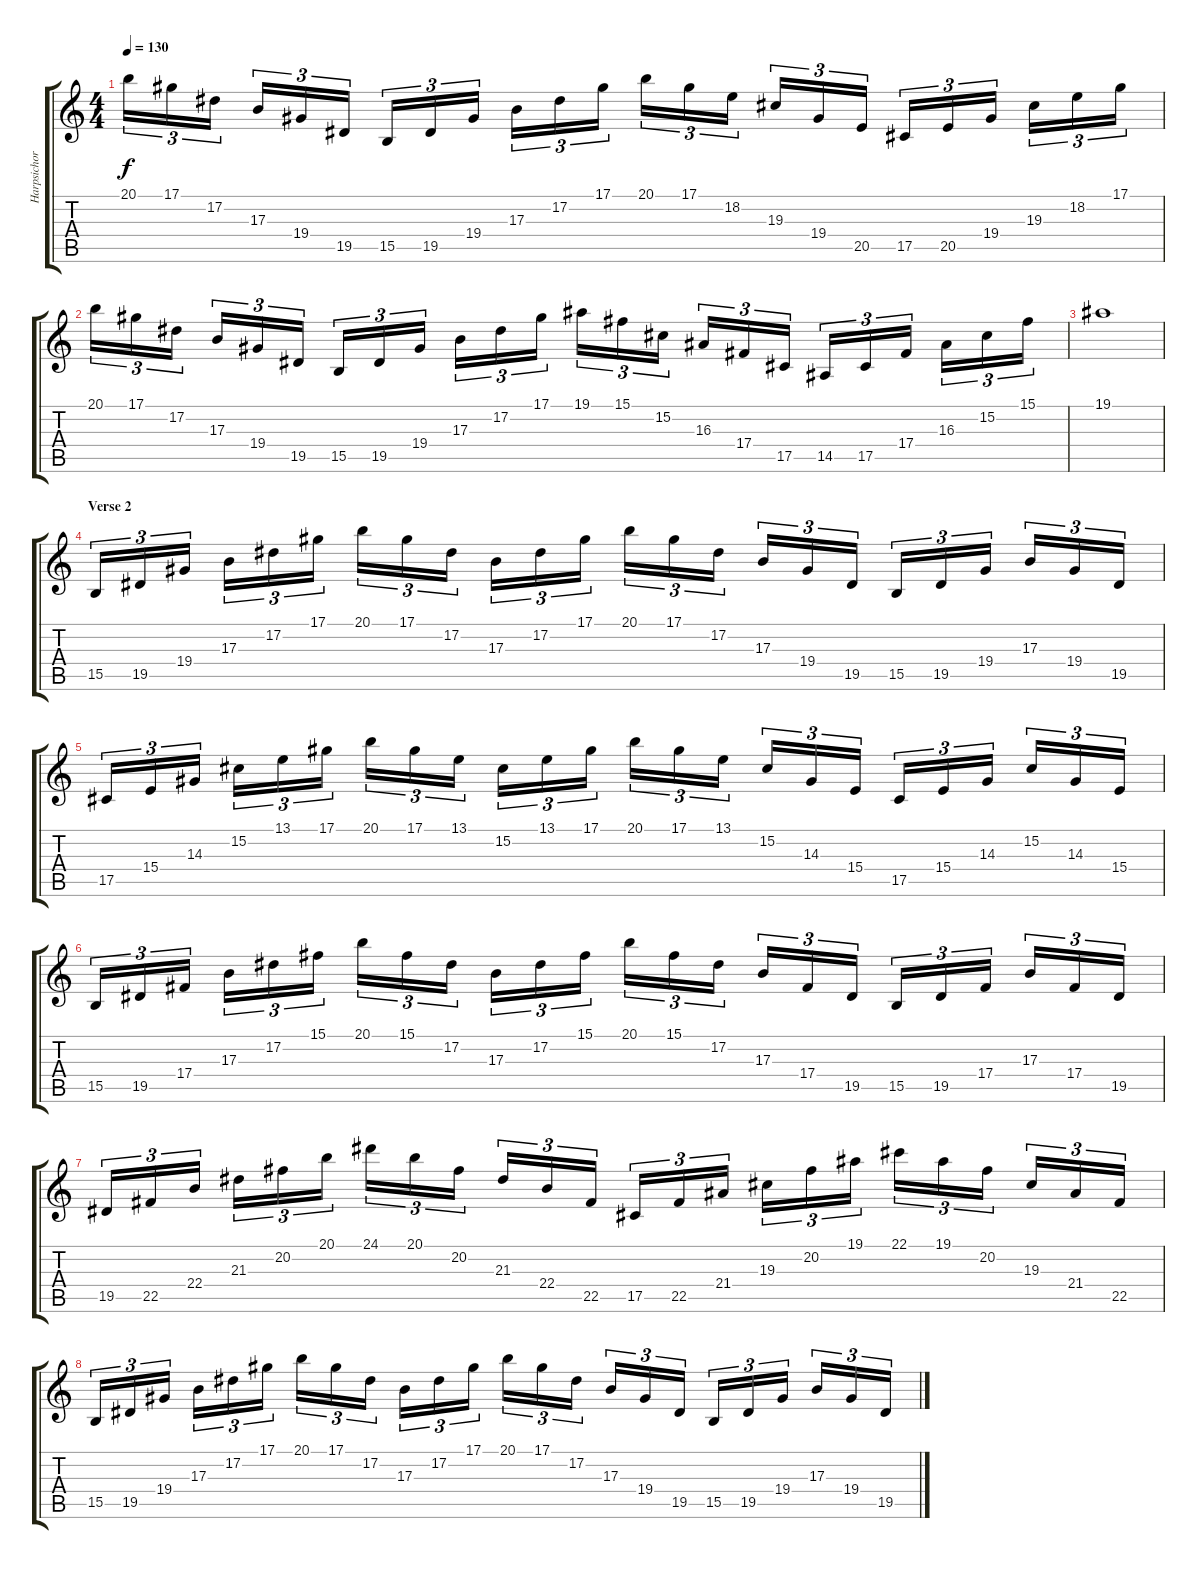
\track ("Harpsichord" "Harpsichor") {instrument harpsichord}
\staff {score tabs}
\tuning (Eb4 Bb3 Gb3 Db3 Ab2 Eb2) {hide}
\ts (4 4)
\tempo 130
\clef g2
\ks c
20.1.16{tu (3 2) dy f} 17.1.16{tu (3 2)} 17.2.16{tu (3 2)} 17.3.16{tu (3 2)} 19.4.16{tu (3 2)} 19.5.16{tu (3 2)} 15.5.16{tu (3 2)} 19.5.16{tu (3 2)} 19.4.16{tu (3 2)} 17.3.16{tu (3 2)} 17.2.16{tu (3 2)} 17.1.16{tu (3 2)} 20.1.16{tu (3 2)} 17.1.16{tu (3 2)} 18.2.16{tu (3 2)} 19.3.16{tu (3 2)} 19.4.16{tu (3 2)} 20.5.16{tu (3 2)} 17.5.16{tu (3 2)} 20.5.16{tu (3 2)} 19.4.16{tu (3 2)} 19.3.16{tu (3 2)} 18.2.16{tu (3 2)} 17.1.16{tu (3 2)} |
20.1.16{tu (3 2)} 17.1.16{tu (3 2)} 17.2.16{tu (3 2)} 17.3.16{tu (3 2)} 19.4.16{tu (3 2)} 19.5.16{tu (3 2)} 15.5.16{tu (3 2)} 19.5.16{tu (3 2)} 19.4.16{tu (3 2)} 17.3.16{tu (3 2)} 17.2.16{tu (3 2)} 17.1.16{tu (3 2)} 19.1.16{tu (3 2)} 15.1.16{tu (3 2)} 15.2.16{tu (3 2)} 16.3.16{tu (3 2)} 17.4.16{tu (3 2)} 17.5.16{tu (3 2)} 14.5.16{tu (3 2)} 17.5.16{tu (3 2)} 17.4.16{tu (3 2)} 16.3.16{tu (3 2)} 15.2.16{tu (3 2)} 15.1.16{tu (3 2)} |
19.1.1 |
\section ("" "Verse 2")
15.5.16{tu (3 2)} 19.5.16{tu (3 2)} 19.4.16{tu (3 2)} 17.3.16{tu (3 2)} 17.2.16{tu (3 2)} 17.1.16{tu (3 2)} 20.1.16{tu (3 2)} 17.1.16{tu (3 2)} 17.2.16{tu (3 2)} 17.3.16{tu (3 2)} 17.2.16{tu (3 2)} 17.1.16{tu (3 2)} 20.1.16{tu (3 2)} 17.1.16{tu (3 2)} 17.2.16{tu (3 2)} 17.3.16{tu (3 2)} 19.4.16{tu (3 2)} 19.5.16{tu (3 2)} 15.5.16{tu (3 2)} 19.5.16{tu (3 2)} 19.4.16{tu (3 2)} 17.3.16{tu (3 2)} 19.4.16{tu (3 2)} 19.5.16{tu (3 2)} |
17.5.16{tu (3 2)} 15.4.16{tu (3 2)} 14.3.16{tu (3 2)} 15.2.16{tu (3 2)} 13.1.16{tu (3 2)} 17.1.16{tu (3 2)} 20.1.16{tu (3 2)} 17.1.16{tu (3 2)} 13.1.16{tu (3 2)} 15.2.16{tu (3 2)} 13.1.16{tu (3 2)} 17.1.16{tu (3 2)} 20.1.16{tu (3 2)} 17.1.16{tu (3 2)} 13.1.16{tu (3 2)} 15.2.16{tu (3 2)} 14.3.16{tu (3 2)} 15.4.16{tu (3 2)} 17.5.16{tu (3 2)} 15.4.16{tu (3 2)} 14.3.16{tu (3 2)} 15.2.16{tu (3 2)} 14.3.16{tu (3 2)} 15.4.16{tu (3 2)} |
15.5.16{tu (3 2)} 19.5.16{tu (3 2)} 17.4.16{tu (3 2)} 17.3.16{tu (3 2)} 17.2.16{tu (3 2)} 15.1.16{tu (3 2)} 20.1.16{tu (3 2)} 15.1.16{tu (3 2)} 17.2.16{tu (3 2)} 17.3.16{tu (3 2)} 17.2.16{tu (3 2)} 15.1.16{tu (3 2)} 20.1.16{tu (3 2)} 15.1.16{tu (3 2)} 17.2.16{tu (3 2)} 17.3.16{tu (3 2)} 17.4.16{tu (3 2)} 19.5.16{tu (3 2)} 15.5.16{tu (3 2)} 19.5.16{tu (3 2)} 17.4.16{tu (3 2)} 17.3.16{tu (3 2)} 17.4.16{tu (3 2)} 19.5.16{tu (3 2)} |
19.5.16{tu (3 2)} 22.5.16{tu (3 2)} 22.4.16{tu (3 2)} 21.3.16{tu (3 2)} 20.2.16{tu (3 2)} 20.1.16{tu (3 2)} 24.1.16{tu (3 2)} 20.1.16{tu (3 2)} 20.2.16{tu (3 2)} 21.3.16{tu (3 2)} 22.4.16{tu (3 2)} 22.5.16{tu (3 2)} 17.5.16{tu (3 2)} 22.5.16{tu (3 2)} 21.4.16{tu (3 2)} 19.3.16{tu (3 2)} 20.2.16{tu (3 2)} 19.1.16{tu (3 2)} 22.1.16{tu (3 2)} 19.1.16{tu (3 2)} 20.2.16{tu (3 2)} 19.3.16{tu (3 2)} 21.4.16{tu (3 2)} 22.5.16{tu (3 2)} |
15.5.16{tu (3 2)} 19.5.16{tu (3 2)} 19.4.16{tu (3 2)} 17.3.16{tu (3 2)} 17.2.16{tu (3 2)} 17.1.16{tu (3 2)} 20.1.16{tu (3 2)} 17.1.16{tu (3 2)} 17.2.16{tu (3 2)} 17.3.16{tu (3 2)} 17.2.16{tu (3 2)} 17.1.16{tu (3 2)} 20.1.16{tu (3 2)} 17.1.16{tu (3 2)} 17.2.16{tu (3 2)} 17.3.16{tu (3 2)} 19.4.16{tu (3 2)} 19.5.16{tu (3 2)} 15.5.16{tu (3 2)} 19.5.16{tu (3 2)} 19.4.16{tu (3 2)} 17.3.16{tu (3 2)} 19.4.16{tu (3 2)} 19.5.16{tu (3 2)}
